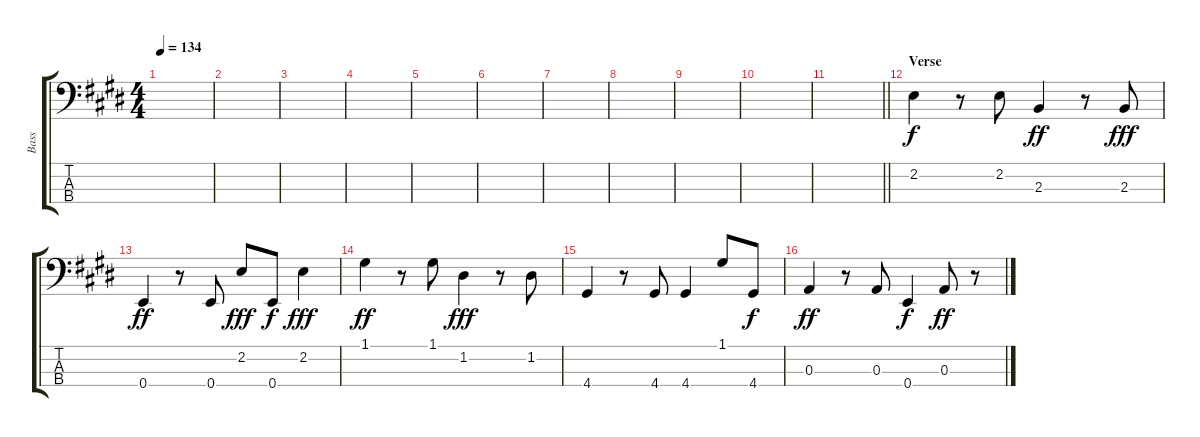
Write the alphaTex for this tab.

\track ("Bass" "Bass") {instrument electricbassfinger}
\staff {score tabs}
\tuning (G2 D2 A1 E1) {hide}
\ts (4 4)
\tempo 134
\clef f4
\ks e
|
|
|
|
|
|
|
|
|
|
\barLineRight lightlight
|
\section ("" "Verse")
2.2.4 r.8 2.2.8 2.3.4{dy ff} r.8 2.3.8{dy fff} |
0.4.4{dy ff} r.8 0.4.8 2.2.8{dy fff} 0.4.8{dy f} 2.2.4{dy fff} |
1.1.4{dy ff} r.8 1.1.8 1.2.4{dy fff} r.8 1.2.8 |
4.4.4 r.8 4.4.8 4.4.4 1.1.8 4.4.8{dy f} |
0.3.4{dy ff} r.8 0.3.8 0.4.4{dy f} 0.3.8{dy ff} r.8
